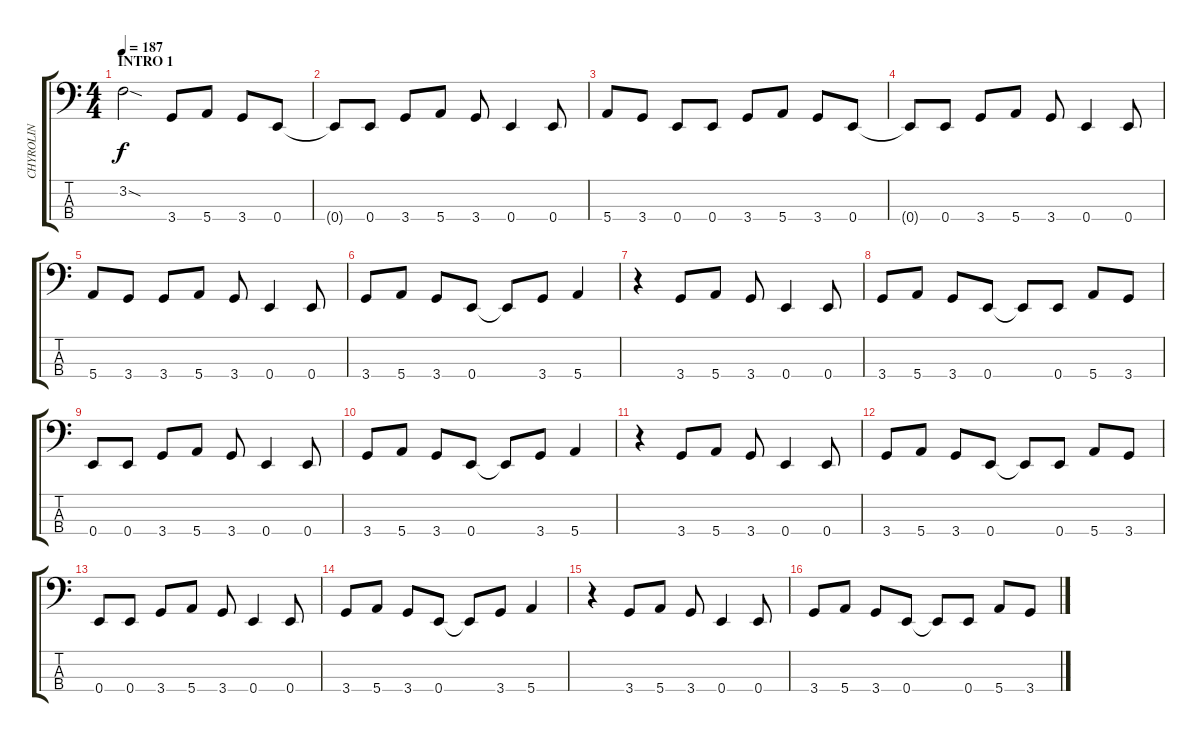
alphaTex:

\track ("CHYROLIN" "CHYROLIN") {instrument overdrivenguitar}
\staff {score tabs}
\tuning (G2 D2 A1 E1) {hide}
\ts (4 4)
\section ("" "INTRO 1")
\tempo 187
\clef f4
\ks c
3.2{sod}.2{dy f instrument overdrivenguitar} 3.4.8 5.4.8 3.4.8 0.4.8 |
0.4{t}.8 0.4.8 3.4.8 5.4.8 3.4.8 0.4.4 0.4.8 |
5.4.8 3.4.8 0.4.8 0.4.8 3.4.8 5.4.8 3.4.8 0.4.8 |
0.4{t}.8 0.4.8 3.4.8 5.4.8 3.4.8 0.4.4 0.4.8 |
5.4.8{volume 8} 3.4.8 3.4.8 5.4.8 3.4.8 0.4.4 0.4.8 |
3.4.8 5.4.8 3.4.8 0.4.8 0.4{t}.8 3.4.8 5.4.4 |
r.4 3.4.8 5.4.8 3.4.8 0.4.4 0.4.8 |
3.4.8 5.4.8 3.4.8 0.4.8 0.4{t}.8 0.4.8 5.4.8 3.4.8 |
0.4.8 0.4.8 3.4.8 5.4.8 3.4.8 0.4.4 0.4.8 |
3.4.8 5.4.8 3.4.8 0.4.8 0.4{t}.8 3.4.8 5.4.4 |
r.4 3.4.8 5.4.8 3.4.8 0.4.4 0.4.8 |
3.4.8 5.4.8 3.4.8 0.4.8 0.4{t}.8 0.4.8 5.4.8 3.4.8 |
0.4.8 0.4.8 3.4.8 5.4.8 3.4.8 0.4.4 0.4.8 |
3.4.8 5.4.8 3.4.8 0.4.8 0.4{t}.8 3.4.8 5.4.4 |
r.4 3.4.8 5.4.8 3.4.8 0.4.4 0.4.8 |
3.4.8 5.4.8 3.4.8 0.4.8 0.4{t}.8 0.4.8 5.4.8 3.4.8
